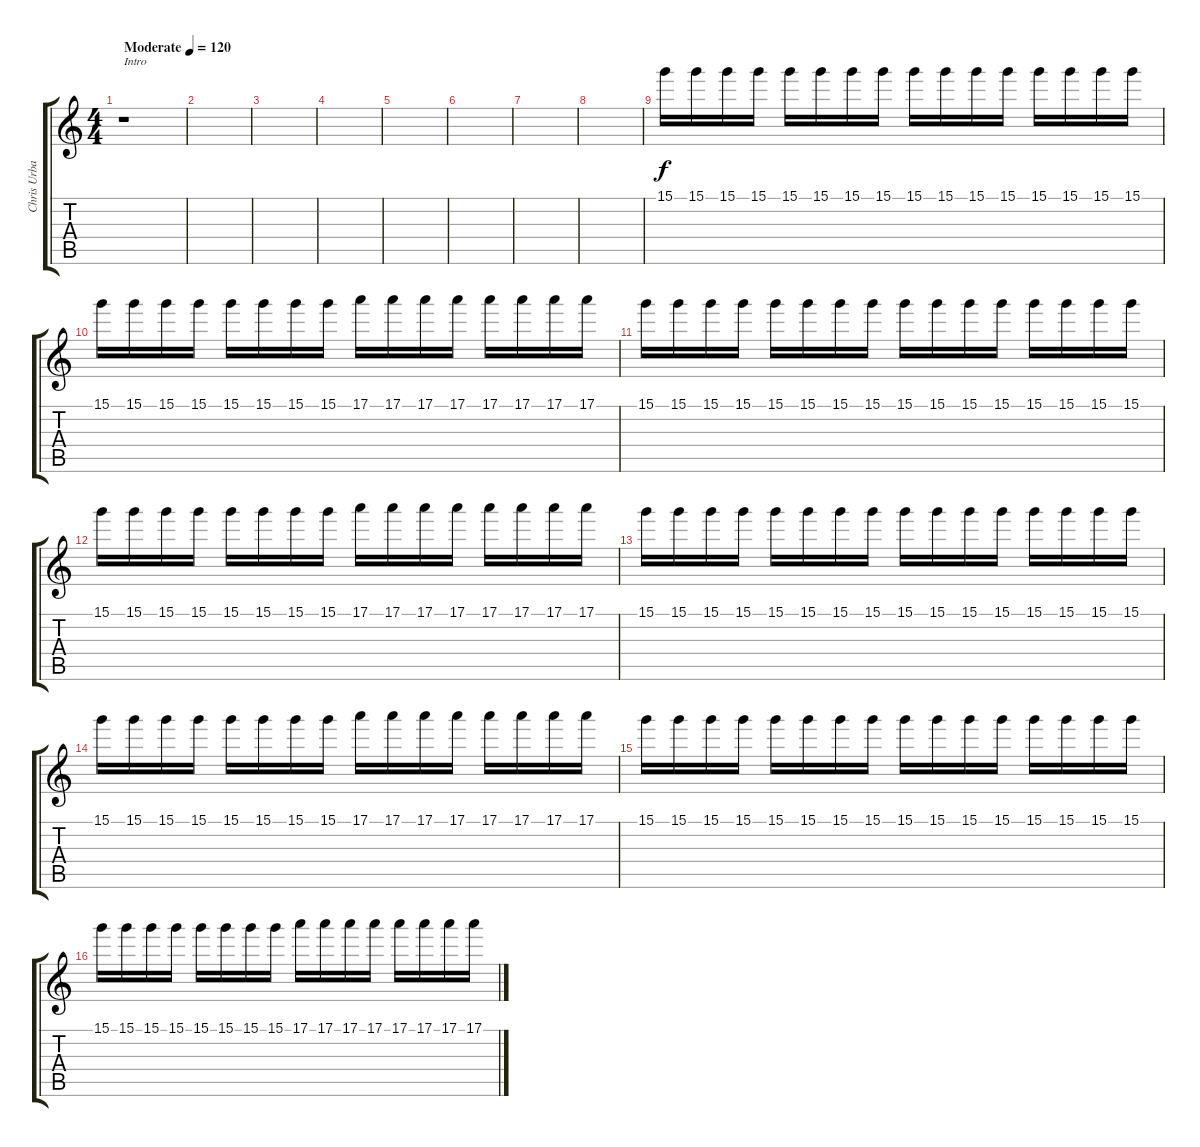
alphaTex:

\track ("Chris Urbanowicz" "Chris Urba") {instrument overdrivenguitar}
\staff {score tabs}
\tuning (E4 B3 G3 D3 A2 E2) {hide}
\ts (4 4)
\tempo (120 "Moderate")
\clef g2
\ks c
r.1{txt "Intro" dy f instrument overdrivenguitar} |
|
|
|
|
|
|
|
15.1.16 15.1.16 15.1.16 15.1.16 15.1.16 15.1.16 15.1.16 15.1.16 15.1.16 15.1.16 15.1.16 15.1.16 15.1.16 15.1.16 15.1.16 15.1.16 |
15.1.16 15.1.16 15.1.16 15.1.16 15.1.16 15.1.16 15.1.16 15.1.16 17.1.16 17.1.16 17.1.16 17.1.16 17.1.16 17.1.16 17.1.16 17.1.16 |
15.1.16 15.1.16 15.1.16 15.1.16 15.1.16 15.1.16 15.1.16 15.1.16 15.1.16 15.1.16 15.1.16 15.1.16 15.1.16 15.1.16 15.1.16 15.1.16 |
15.1.16 15.1.16 15.1.16 15.1.16 15.1.16 15.1.16 15.1.16 15.1.16 17.1.16 17.1.16 17.1.16 17.1.16 17.1.16 17.1.16 17.1.16 17.1.16 |
15.1.16 15.1.16 15.1.16 15.1.16 15.1.16 15.1.16 15.1.16 15.1.16 15.1.16 15.1.16 15.1.16 15.1.16 15.1.16 15.1.16 15.1.16 15.1.16 |
15.1.16 15.1.16 15.1.16 15.1.16 15.1.16 15.1.16 15.1.16 15.1.16 17.1.16 17.1.16 17.1.16 17.1.16 17.1.16 17.1.16 17.1.16 17.1.16 |
15.1.16 15.1.16 15.1.16 15.1.16 15.1.16 15.1.16 15.1.16 15.1.16 15.1.16 15.1.16 15.1.16 15.1.16 15.1.16 15.1.16 15.1.16 15.1.16 |
15.1.16 15.1.16 15.1.16 15.1.16 15.1.16 15.1.16 15.1.16 15.1.16 17.1.16 17.1.16 17.1.16 17.1.16 17.1.16 17.1.16 17.1.16 17.1.16
